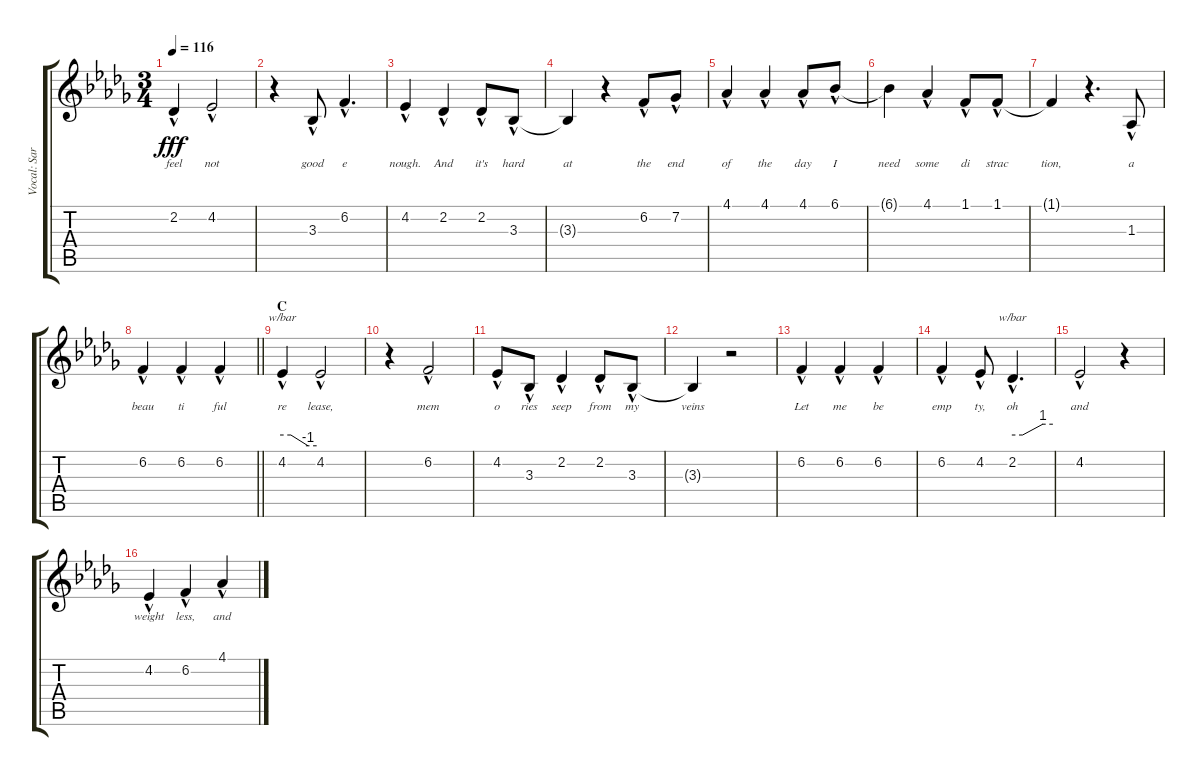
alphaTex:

\track ("Vocal: Sarah" "Vocal: Sar") {instrument pad1newage}
\staff {score tabs}
\tuning (E4 B3 G3 D3 A2 E2) {hide}
\ts (3 4)
\tempo 116
\clef g2
\ks db
2.2{hac}.4{lyrics (0 "feel") lyrics (1 "") lyrics (2 "") lyrics (3 "") lyrics (4 "") dy fff} 4.2{hac}.2{lyrics (0 "not") lyrics (1 "") lyrics (2 "") lyrics (3 "") lyrics (4 "")} |
r.4 3.3{hac}.8{lyrics (0 "good") lyrics (1 "") lyrics (2 "") lyrics (3 "") lyrics (4 "")} 6.2{hac}.4{d lyrics (0 "e") lyrics (1 "") lyrics (2 "") lyrics (3 "") lyrics (4 "")} |
4.2{hac}.4{lyrics (0 "nough.") lyrics (1 "") lyrics (2 "") lyrics (3 "") lyrics (4 "")} 2.2{hac}.4{lyrics (0 "And") lyrics (1 "") lyrics (2 "") lyrics (3 "") lyrics (4 "")} 2.2{hac}.8{lyrics (0 "it's") lyrics (1 "") lyrics (2 "") lyrics (3 "") lyrics (4 "")} 3.3{hac}.8{lyrics (0 "hard") lyrics (1 "") lyrics (2 "") lyrics (3 "") lyrics (4 "")} |
3.3{t}.4{lyrics (0 "at") lyrics (1 "") lyrics (2 "") lyrics (3 "") lyrics (4 "")} r.4 6.2{hac}.8{lyrics (0 "the") lyrics (1 "") lyrics (2 "") lyrics (3 "") lyrics (4 "")} 7.2{hac}.8{lyrics (0 "end") lyrics (1 "") lyrics (2 "") lyrics (3 "") lyrics (4 "")} |
4.1{hac}.4{lyrics (0 "of") lyrics (1 "") lyrics (2 "") lyrics (3 "") lyrics (4 "")} 4.1{hac}.4{lyrics (0 "the") lyrics (1 "") lyrics (2 "") lyrics (3 "") lyrics (4 "")} 4.1{hac}.8{lyrics (0 "day") lyrics (1 "") lyrics (2 "") lyrics (3 "") lyrics (4 "")} 6.1{hac}.8{lyrics (0 "I") lyrics (1 "") lyrics (2 "") lyrics (3 "") lyrics (4 "")} |
6.1{t}.4{lyrics (0 "need") lyrics (1 "") lyrics (2 "") lyrics (3 "") lyrics (4 "")} 4.1{hac}.4{lyrics (0 "some") lyrics (1 "") lyrics (2 "") lyrics (3 "") lyrics (4 "")} 1.1{hac}.8{lyrics (0 "di") lyrics (1 "") lyrics (2 "") lyrics (3 "") lyrics (4 "")} 1.1{hac}.8{lyrics (0 "strac") lyrics (1 "") lyrics (2 "") lyrics (3 "") lyrics (4 "")} |
1.1{t}.4{lyrics (0 "tion,") lyrics (1 "") lyrics (2 "") lyrics (3 "") lyrics (4 "")} r.4{d} 1.3{hac}.8{lyrics (0 "a") lyrics (1 "") lyrics (2 "") lyrics (3 "") lyrics (4 "")} |
\barLineRight lightlight
6.2{hac}.4{lyrics (0 "beau") lyrics (1 "") lyrics (2 "") lyrics (3 "") lyrics (4 "")} 6.2{hac}.4{lyrics (0 "ti") lyrics (1 "") lyrics (2 "") lyrics (3 "") lyrics (4 "")} 6.2{hac}.4{lyrics (0 "ful") lyrics (1 "") lyrics (2 "") lyrics (3 "") lyrics (4 "")} |
\section ("" "C")
4.2{hac}.4{tbe (custom default 0 0 15 0 45 -4 60 -4) lyrics (0 "re") lyrics (1 "") lyrics (2 "") lyrics (3 "") lyrics (4 "")} 4.2{hac}.2{lyrics (0 "lease,") lyrics (1 "") lyrics (2 "") lyrics (3 "") lyrics (4 "")} |
r.4 6.2{hac}.2{lyrics (0 "mem") lyrics (1 "") lyrics (2 "") lyrics (3 "") lyrics (4 "")} |
4.2{hac}.8{lyrics (0 "o") lyrics (1 "") lyrics (2 "") lyrics (3 "") lyrics (4 "")} 3.3{hac}.8{lyrics (0 "ries") lyrics (1 "") lyrics (2 "") lyrics (3 "") lyrics (4 "")} 2.2{hac}.4{lyrics (0 "seep") lyrics (1 "") lyrics (2 "") lyrics (3 "") lyrics (4 "")} 2.2{hac}.8{lyrics (0 "from") lyrics (1 "") lyrics (2 "") lyrics (3 "") lyrics (4 "")} 3.3{hac}.8{lyrics (0 "my") lyrics (1 "") lyrics (2 "") lyrics (3 "") lyrics (4 "")} |
3.3{t}.4{lyrics (0 "veins") lyrics (1 "") lyrics (2 "") lyrics (3 "") lyrics (4 "")} r.2 |
6.2{hac}.4{lyrics (0 "Let") lyrics (1 "") lyrics (2 "") lyrics (3 "") lyrics (4 "")} 6.2{hac}.4{lyrics (0 "me") lyrics (1 "") lyrics (2 "") lyrics (3 "") lyrics (4 "")} 6.2{hac}.4{lyrics (0 "be") lyrics (1 "") lyrics (2 "") lyrics (3 "") lyrics (4 "")} |
6.2{hac}.4{lyrics (0 "emp") lyrics (1 "") lyrics (2 "") lyrics (3 "") lyrics (4 "")} 4.2{hac}.8{lyrics (0 "ty,") lyrics (1 "") lyrics (2 "") lyrics (3 "") lyrics (4 "")} 2.2{hac}.4{d tbe (custom default 0 0 15 0 45 4 60 4) lyrics (0 "oh") lyrics (1 "") lyrics (2 "") lyrics (3 "") lyrics (4 "")} |
4.2{hac}.2{lyrics (0 "and") lyrics (1 "") lyrics (2 "") lyrics (3 "") lyrics (4 "")} r.4 |
4.2{hac}.4{lyrics (0 "weight") lyrics (1 "") lyrics (2 "") lyrics (3 "") lyrics (4 "")} 6.2{hac}.4{lyrics (0 "less,") lyrics (1 "") lyrics (2 "") lyrics (3 "") lyrics (4 "")} 4.1{hac}.4{lyrics (0 "and") lyrics (1 "") lyrics (2 "") lyrics (3 "") lyrics (4 "")}
